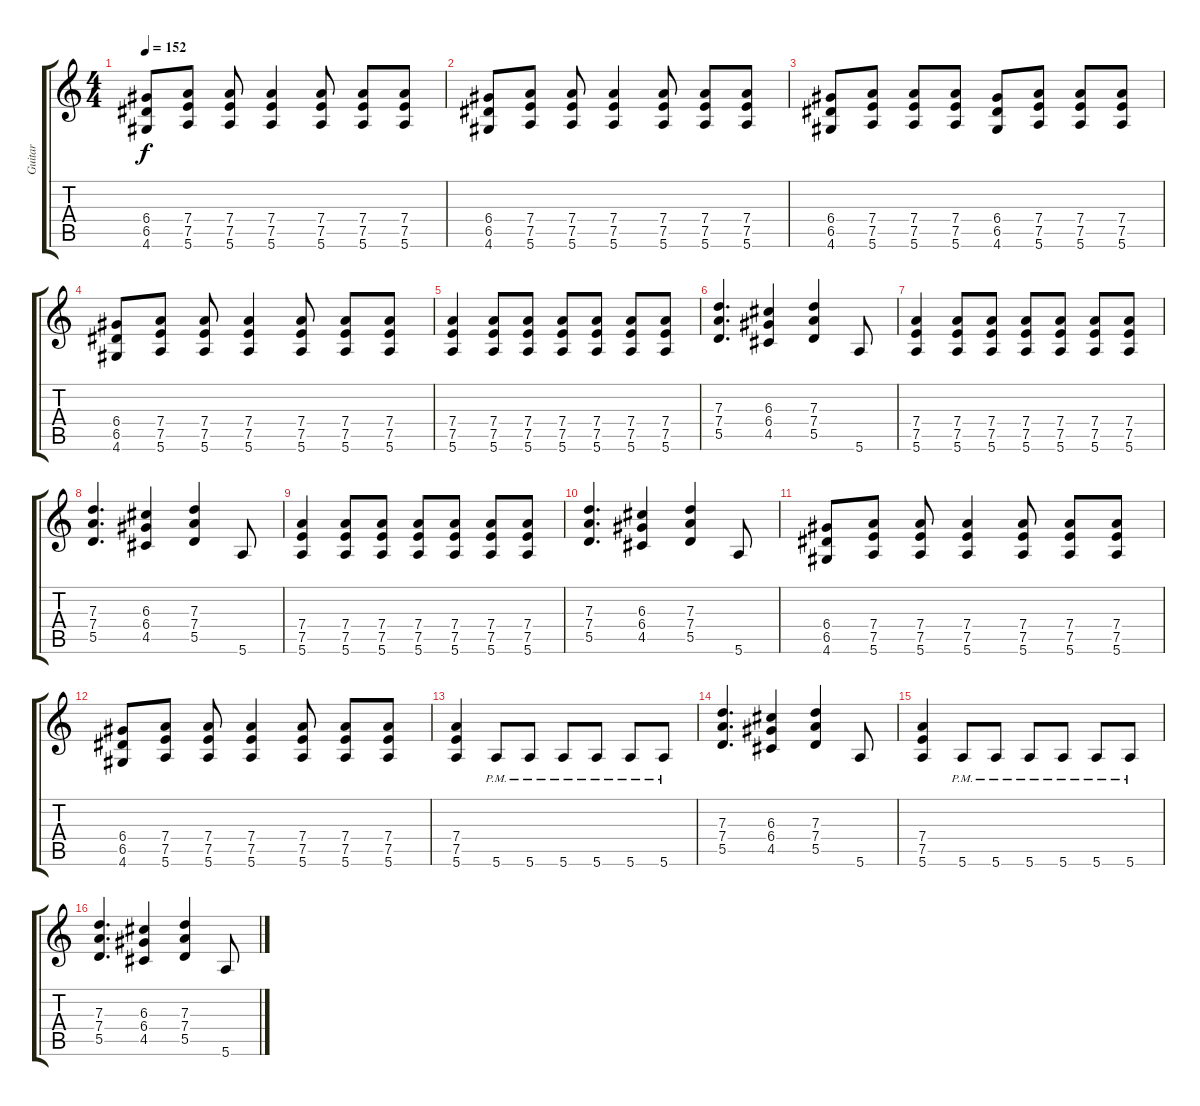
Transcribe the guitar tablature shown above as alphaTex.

\track ("Guitar" "Guitar") {instrument distortionguitar}
\staff {score tabs}
\tuning (E4 B3 G3 D3 A2 E2) {hide}
\ts (4 4)
\tempo 152
\clef g2
\ks c
(6.4 6.5 4.6).8{dy f instrument distortionguitar} (7.4 7.5 5.6).8 (7.4 7.5 5.6).8 (7.4 7.5 5.6).4 (7.4 7.5 5.6).8 (7.4 7.5 5.6).8 (7.4 7.5 5.6).8 |
(6.4 6.5 4.6).8 (7.4 7.5 5.6).8 (7.4 7.5 5.6).8 (7.4 7.5 5.6).4 (7.4 7.5 5.6).8 (7.4 7.5 5.6).8 (7.4 7.5 5.6).8 |
(6.4 6.5 4.6).8 (7.4 7.5 5.6).8 (7.4 7.5 5.6).8 (7.4 7.5 5.6).8 (6.4 6.5 4.6).8 (7.4 7.5 5.6).8 (7.4 7.5 5.6).8 (7.4 7.5 5.6).8 |
(6.4 6.5 4.6).8 (7.4 7.5 5.6).8 (7.4 7.5 5.6).8 (7.4 7.5 5.6).4 (7.4 7.5 5.6).8 (7.4 7.5 5.6).8 (7.4 7.5 5.6).8 |
(7.4 7.5 5.6).4 (7.4 7.5 5.6).8 (7.4 7.5 5.6).8 (7.4 7.5 5.6).8 (7.4 7.5 5.6).8 (7.4 7.5 5.6).8 (7.4 7.5 5.6).8 |
(7.3 7.4 5.5).4{d} (6.3 6.4 4.5).4 (7.3 7.4 5.5).4 5.6.8 |
(7.4 7.5 5.6).4 (7.4 7.5 5.6).8 (7.4 7.5 5.6).8 (7.4 7.5 5.6).8 (7.4 7.5 5.6).8 (7.4 7.5 5.6).8 (7.4 7.5 5.6).8 |
(7.3 7.4 5.5).4{d} (6.3 6.4 4.5).4 (7.3 7.4 5.5).4 5.6.8 |
(7.4 7.5 5.6).4 (7.4 7.5 5.6).8 (7.4 7.5 5.6).8 (7.4 7.5 5.6).8 (7.4 7.5 5.6).8 (7.4 7.5 5.6).8 (7.4 7.5 5.6).8 |
(7.3 7.4 5.5).4{d} (6.3 6.4 4.5).4 (7.3 7.4 5.5).4 5.6.8 |
(6.4 6.5 4.6).8 (7.4 7.5 5.6).8 (7.4 7.5 5.6).8 (7.4 7.5 5.6).4 (7.4 7.5 5.6).8 (7.4 7.5 5.6).8 (7.4 7.5 5.6).8 |
(6.4 6.5 4.6).8 (7.4 7.5 5.6).8 (7.4 7.5 5.6).8 (7.4 7.5 5.6).4 (7.4 7.5 5.6).8 (7.4 7.5 5.6).8 (7.4 7.5 5.6).8 |
(7.4 7.5 5.6).4 5.6{pm}.8 5.6{pm}.8 5.6{pm}.8 5.6{pm}.8 5.6{pm}.8 5.6{pm}.8 |
(7.3 7.4 5.5).4{d} (6.3 6.4 4.5).4 (7.3 7.4 5.5).4 5.6.8 |
(7.4 7.5 5.6).4 5.6{pm}.8 5.6{pm}.8 5.6{pm}.8 5.6{pm}.8 5.6{pm}.8 5.6{pm}.8 |
(7.3 7.4 5.5).4{d} (6.3 6.4 4.5).4 (7.3 7.4 5.5).4 5.6.8
